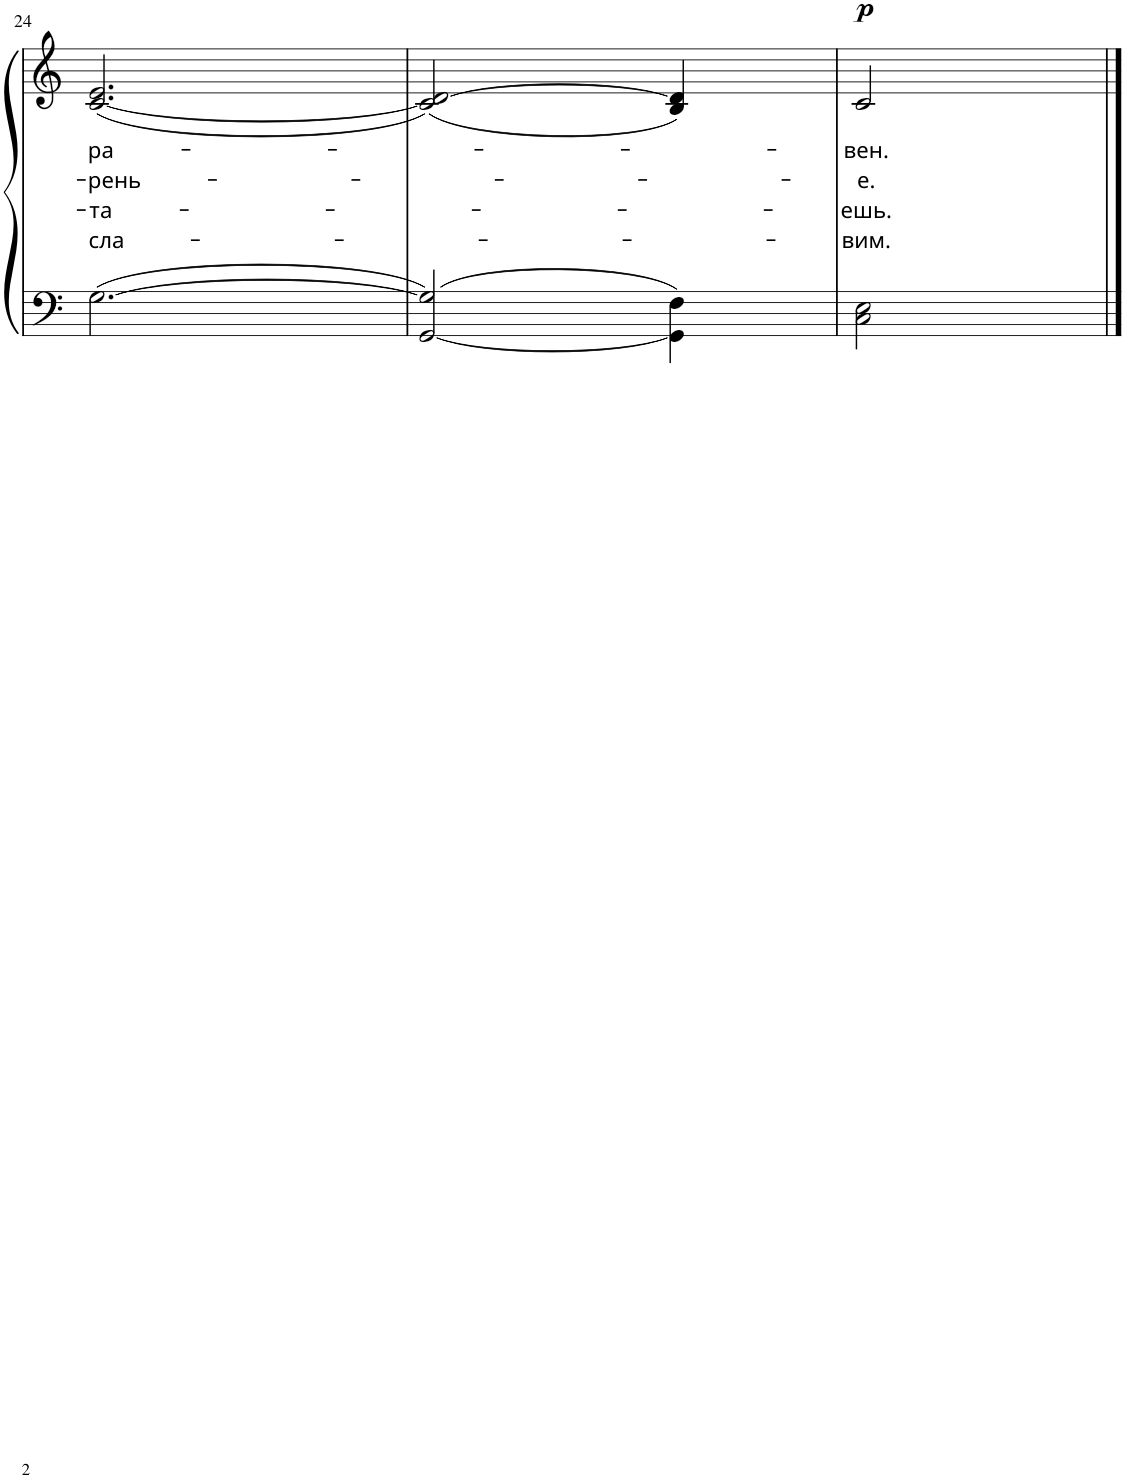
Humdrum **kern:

**kern	**kern	**text	**text	**text	**text	**dynam
*part1	*part1	*part1	*part1	*part1	*part1	*part1
*staff2	*staff1	*staff1	*staff1	*staff1	*staff1	*staff1/2
*I"Piano	*	*	*	*	*	*
*I'Pno	*	*	*	*	*	*
!!LO:PB:g=z
*clefF4	*clefG2	*	*	*	*	*
*k[]	*k[]	*	*	*	*	*
*M3/4	*M3/4	*	*	*	*	*
=24	=24	=24	=24	=24	=24	=24
!	!	!LO:LY:b	!LO:LY:b	!LO:LY:b	!LO:LY:b	!
[2.G\	([2.c/ 2.e/	ра-	-рень-	-та-	сла-	.
=25	=25	=25	=25	=25	=25	=25
[2GG/ 2G/]	(<2c/] [2d/)	.	.	.	.	.
4GG\] 4F\	4B/ 4d/])	.	.	.	.	.
=26	=26	=26	=26	=26	=26	=26
!	!	!LO:LY:b	!LO:LY:b	!LO:LY:b	!LO:LY:b	!LO:DY:a
2C\ 2E\	2c/	-вен.	-е.	-ешь.	-вим.	p
==	==	==	==	==	==	==
*-	*-	*-	*-	*-	*-	*-
